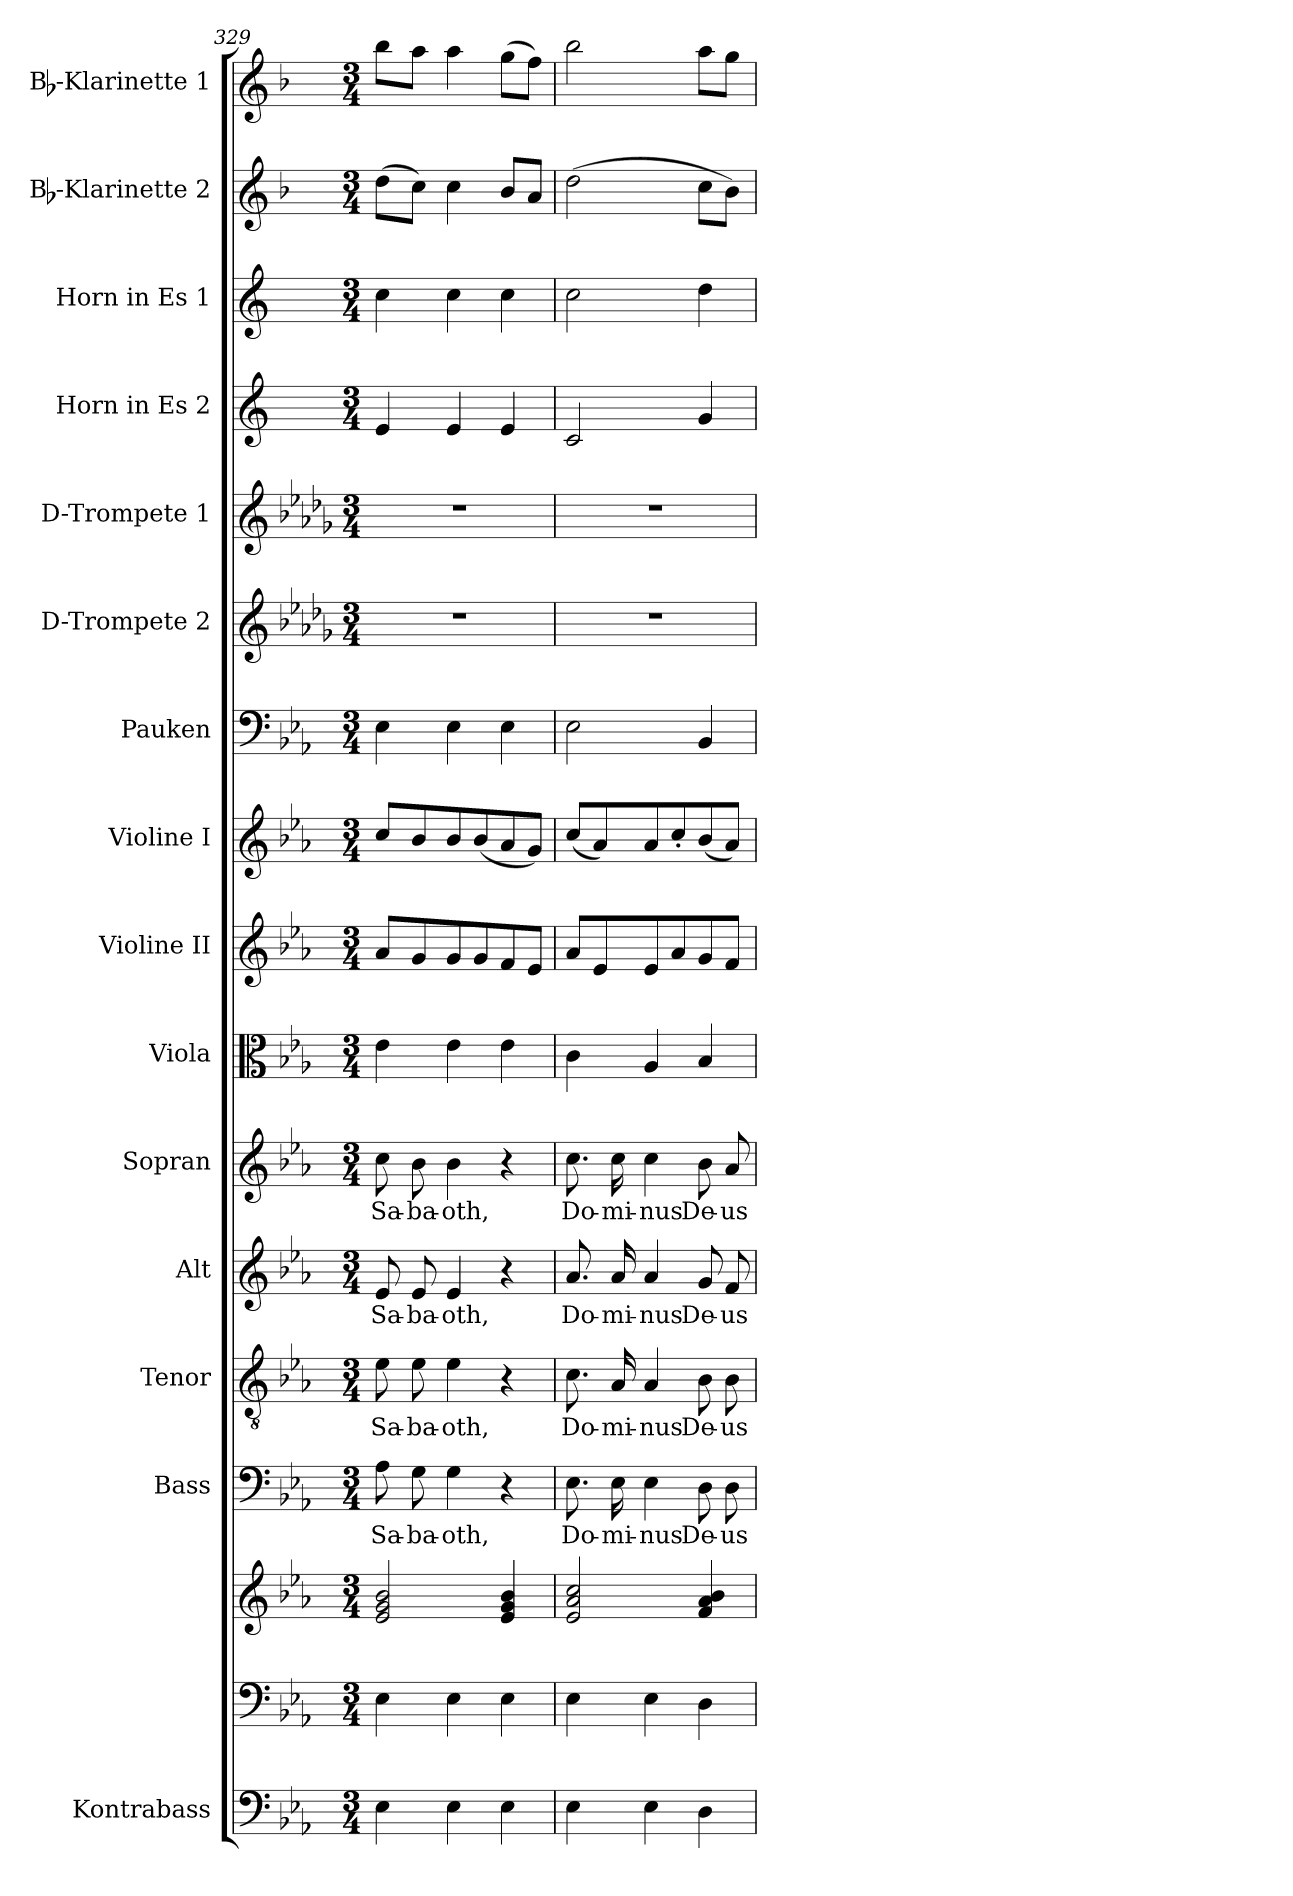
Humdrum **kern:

**kern	**kern	**kern	**kern	**text	**kern	**text	**kern	**text	**kern	**text	**kern	**kern	**kern	**kern	**kern	**kern	**kern	**kern	**kern	**kern
*part16	*part15	*part15	*part14	*part14	*part13	*part13	*part12	*part12	*part11	*part11	*part10	*part9	*part8	*part7	*part6	*part5	*part4	*part3	*part2	*part1
*staff17	*staff16	*staff15	*staff14	*staff14	*staff13	*staff13	*staff12	*staff12	*staff11	*staff11	*staff10	*staff9	*staff8	*staff7	*staff6	*staff5	*staff4	*staff3	*staff2	*staff1
*I"Kontrabass	*	*	*I"Bass	*	*I"Tenor	*	*I"Alt	*	*I"Sopran	*	*I"Viola	*I"Violine II	*I"Violine I	*I"Pauken	*I"D-Trompete 2	*I"D-Trompete 1	*I"Horn in Es 2	*I"Horn in Es 1	*I"Bb-Klarinette 2	*I"Bb-Klarinette 1
*I'Kb.	*	*	*I'B.	*	*I'T.	*	*I'A.	*	*I'S.	*	*I'Vla.	*I'Vl. II	*I'Vl. I	*I'Pk.	*I'D Trp. 2	*I'D Trp. 1	*	*	*I'Bb Kl. 2	*I'Bb Kl. 1
*clefF4	*clefF4	*clefG2	*clefF4	*	*clefGv2	*	*clefG2	*	*clefG2	*	*clefC3	*clefG2	*clefG2	*clefF4	*clefG2	*clefG2	*clefG2	*clefG2	*clefG2	*clefG2
*ITrd7c12	*	*	*	*	*	*	*	*	*	*	*	*	*	*	*ITrd-1c-2	*ITrd-1c-2	*ITrd5c9	*ITrd5c9	*ITrd1c2	*ITrd1c2
*k[b-e-a-]	*k[b-e-a-]	*k[b-e-a-]	*k[b-e-a-]	*	*k[b-e-a-]	*	*k[b-e-a-]	*	*k[b-e-a-]	*	*k[b-e-a-]	*k[b-e-a-]	*k[b-e-a-]	*k[b-e-a-]	*k[b-e-a-]	*k[b-e-a-]	*k[b-e-a-]	*k[b-e-a-]	*k[b-e-a-]	*k[b-e-a-]
*E-:	*E-:	*E-:	*E-:	*	*E-:	*	*E-:	*	*E-:	*	*E-:	*E-:	*E-:	*E-:	*E-:	*E-:	*E-:	*E-:	*E-:	*E-:
*M3/4	*M3/4	*M3/4	*M3/4	*	*M3/4	*	*M3/4	*	*M3/4	*	*M3/4	*M3/4	*M3/4	*M3/4	*M3/4	*M3/4	*M3/4	*M3/4	*M3/4	*M3/4
=329	=329	=329	=329	=329	=329	=329	=329	=329	=329	=329	=329	=329	=329	=329	=329	=329	=329	=329	=329	=329
!	!	!	!	!LO:LY:b	!	!LO:LY:b	!	!LO:LY:b	!	!LO:LY:b	!	!	!	!	!	!	!	!	!	!
4EE-\	4E-\	2e-/ 2g/ 2b-/	8A-\	Sa-	8e-\	Sa-	8e-/	Sa-	8cc\	Sa-	4e-\	8a-/L	8cc/L	4E-\	2.r	2.r	4G/	4e-\	(>8cc\L	8aa-\L
!	!	!	!	!LO:LY:b	!	!LO:LY:b	!	!LO:LY:b	!	!LO:LY:b	!	!	!	!	!	!	!	!	!	!
.	.	.	8G\	-ba-	8e-\	-ba-	8e-/	-ba-	8b-\	-ba-	.	8g/	8b-/	.	.	.	.	.	8b-\J)	8gg\J
!	!	!	!	!LO:LY:b	!	!LO:LY:b	!	!LO:LY:b	!	!LO:LY:b	!	!	!	!	!	!	!	!	!	!
4EE-\	4E-\	.	4G\	-oth,	4e-\	-oth,	4e-/	-oth,	4b-\	-oth,	4e-\	8g/	8b-/	4E-\	.	.	4G/	4e-\	4b-\	4gg\
.	.	.	.	.	.	.	.	.	.	.	.	8g/	(<8b-/	.	.	.	.	.	.	.
4EE-\	4E-\	4e-/ 4g/ 4b-/	4r	.	4r	.	4r	.	4r	.	4e-\	8f/	8a-/	4E-\	.	.	4G/	4e-\	8a-/L	(>8ff\L
.	.	.	.	.	.	.	.	.	.	.	.	8e-/J	8g/J)	.	.	.	.	.	8g/J	8ee-\J)
!!LO:PB:g=z
=330	=330	=330	=330	=330	=330	=330	=330	=330	=330	=330	=330	=330	=330	=330	=330	=330	=330	=330	=330	=330
!	!	!	!	!LO:LY:b	!	!LO:LY:b	!	!LO:LY:b	!	!LO:LY:b	!	!	!	!	!	!	!	!	!	!
4EE-\	4E-\	2e-/ 2a-/ 2cc/	8.E-\	Do-	8.c\	Do-	8.a-/	Do-	8.cc\	Do-	4c\	8a-/L	(<8cc/L	2E-\	2.r	2.r	2E-/	2e-\	(>2cc\	2aa-\
.	.	.	.	.	.	.	.	.	.	.	.	8e-/	8a-/)	.	.	.	.	.	.	.
!	!	!	!	!LO:LY:b	!	!LO:LY:b	!	!LO:LY:b	!	!LO:LY:b	!	!	!	!	!	!	!	!	!	!
.	.	.	16E-\	-mi-	16A-/	-mi-	16a-/	-mi-	16cc\	-mi-	.	.	.	.	.	.	.	.	.	.
!	!	!	!	!LO:LY:b	!	!LO:LY:b	!	!LO:LY:b	!	!LO:LY:b	!	!	!	!	!	!	!	!	!	!
4EE-\	4E-\	.	4E-\	-nus	4A-/	-nus	4a-/	-nus	4cc\	-nus	4A-/	8e-/	8a-/	.	.	.	.	.	.	.
.	.	.	.	.	.	.	.	.	.	.	.	8a-/	8cc'</	.	.	.	.	.	.	.
!	!	!	!	!LO:LY:b	!	!LO:LY:b	!	!LO:LY:b	!	!LO:LY:b	!	!	!	!	!	!	!	!	!	!
4DD\	4D\	4f/ 4a-/ 4b-/	8D\	De-	8B-\	De-	8g/	De-	8b-\	De-	4B-/	8g/	(<8b-/	4BB-/	.	.	4B-/	4f\	8b-\L	8gg\L
!	!	!	!	!LO:LY:b	!	!LO:LY:b	!	!LO:LY:b	!	!LO:LY:b	!	!	!	!	!	!	!	!	!	!
.	.	.	8D\	-us	8B-\	-us	8f/	-us	8a-/	-us	.	8f/J	8a-/J)	.	.	.	.	.	8a-\J)	8ff\J
=	=	=	=	=	=	=	=	=	=	=	=	=	=	=	=	=	=	=	=	=
*-	*-	*-	*-	*-	*-	*-	*-	*-	*-	*-	*-	*-	*-	*-	*-	*-	*-	*-	*-	*-
